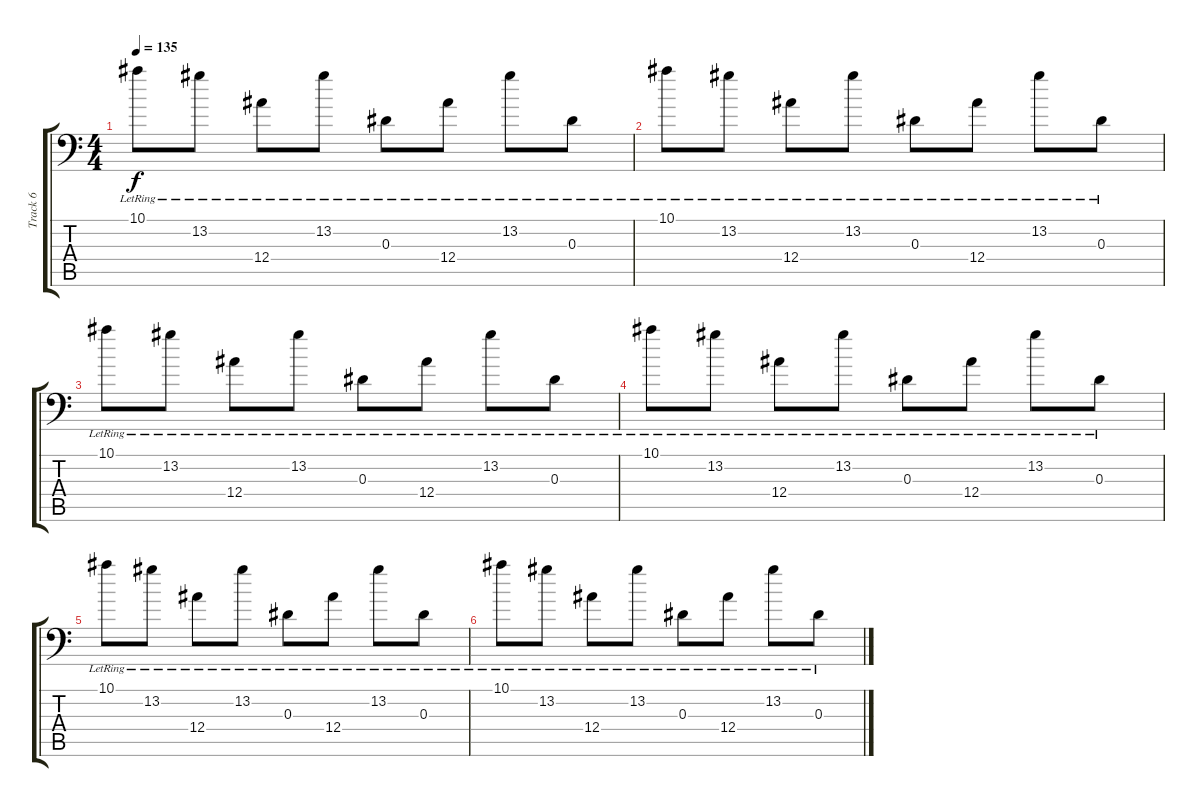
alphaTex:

\track ("Track 6" "Track 6") {instrument distortionguitar}
\staff {score tabs}
\tuning (C4 G3 Eb3 Bb2 F2 Bb1) {hide}
\ts (4 4)
\tempo 135
\clef f4
\ks c
10.1{lr}.8{dy f} 13.2{lr}.8 12.4{lr}.8 13.2{lr}.8 0.3{lr}.8 12.4{lr}.8 13.2{lr}.8 0.3{lr}.8 |
10.1{lr}.8 13.2{lr}.8 12.4{lr}.8 13.2{lr}.8 0.3{lr}.8 12.4{lr}.8 13.2{lr}.8 0.3{lr}.8 |
10.1{lr}.8 13.2{lr}.8 12.4{lr}.8 13.2{lr}.8 0.3{lr}.8 12.4{lr}.8 13.2{lr}.8 0.3{lr}.8 |
10.1{lr}.8 13.2{lr}.8 12.4{lr}.8 13.2{lr}.8 0.3{lr}.8 12.4{lr}.8 13.2{lr}.8 0.3{lr}.8 |
10.1{lr}.8 13.2{lr}.8 12.4{lr}.8 13.2{lr}.8 0.3{lr}.8 12.4{lr}.8 13.2{lr}.8 0.3{lr}.8 |
10.1{lr}.8 13.2{lr}.8 12.4{lr}.8 13.2{lr}.8 0.3{lr}.8 12.4{lr}.8 13.2{lr}.8 0.3{lr}.8
